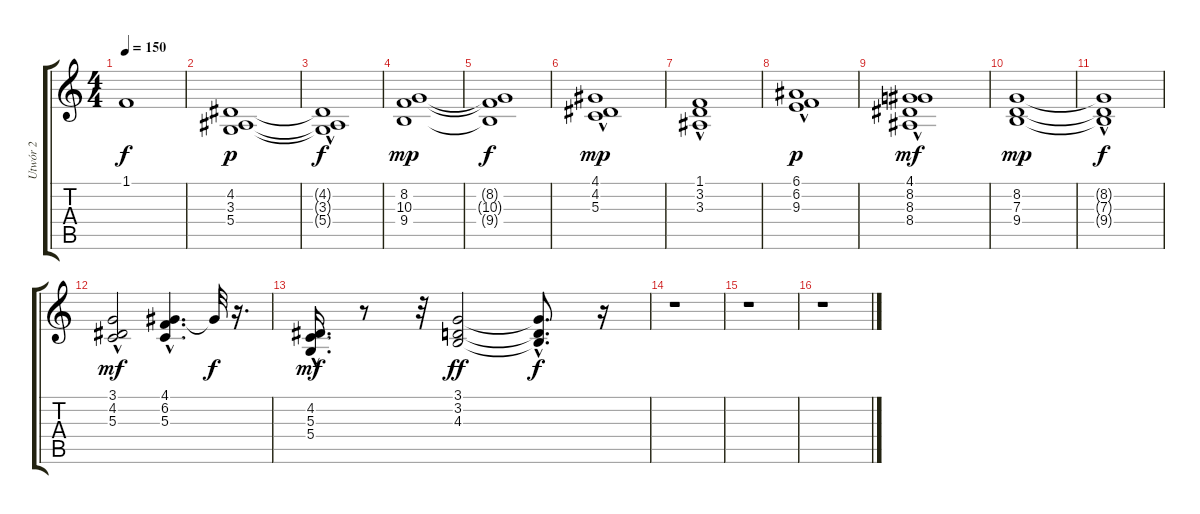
\track ("Utwór 2" "Utwór 2") {instrument stringensemble2}
\staff {score tabs}
\tuning (E4 B3 G3 D3 A2 E2) {hide}
\ts (4 4)
\tempo 150
\clef g2
\ks c
1.1.1{dy f} |
(4.2 3.3 5.4).1{dy p} |
(4.2{hac t} 3.3{t} 5.4{hac t}).1{dy f} |
(8.2 10.3 9.4).1{dy mp} |
(8.2{t} 10.3{t} 9.4{t}).1{dy f} |
(4.1 4.2{hac} 5.3{hac}).1{dy mp} |
(1.1{hac} 3.2 3.3{hac}).1 |
(6.1 6.2{hac} 9.3).1{dy p} |
(4.1 8.2{hac} 8.3 8.4).1{dy mf} |
(8.2 7.3 9.4).1{dy mp} |
(8.2{hac t} 7.3{hac t} 9.4{t}).1{dy f} |
(3.1 4.2{hac} 5.3{hac}).2{dy mf} (4.1{hac} 6.2{hac} 5.3{hac}).4{d} 4.1{t}.32{dy f} r.16{d} |
(4.2{hac} 5.3{hac} 5.4{hac}).16{d dy mf} r.8 r.32 (3.1 3.2 4.3).2{dy ff} (3.1{hac t} 3.2{hac t} 4.3{hac t}).8{d dy f} r.16 |
r.1 |
r.1 |
r.1
